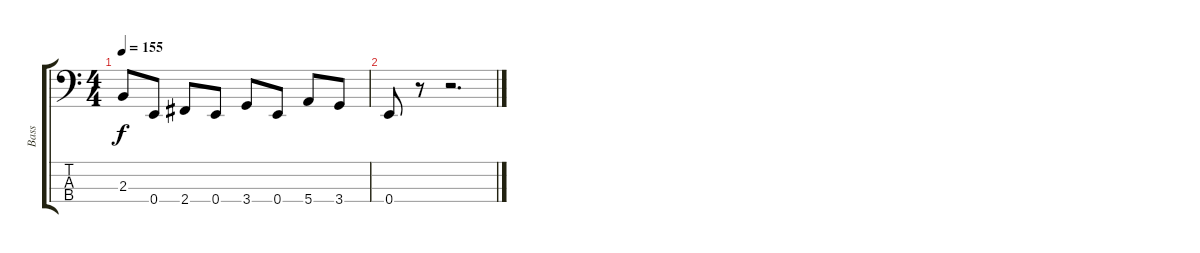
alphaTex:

\track ("Bass" "Bass") {instrument electricbassfinger}
\staff {score tabs}
\tuning (G2 D2 A1 E1) {hide}
\ts (4 4)
\tempo 155
\clef f4
\ks c
2.3{t}.8{dy f} 0.4.8 2.4.8 0.4.8 3.4.8 0.4.8 5.4.8 3.4.8 |
0.4.8 r.8 r.2{d}
